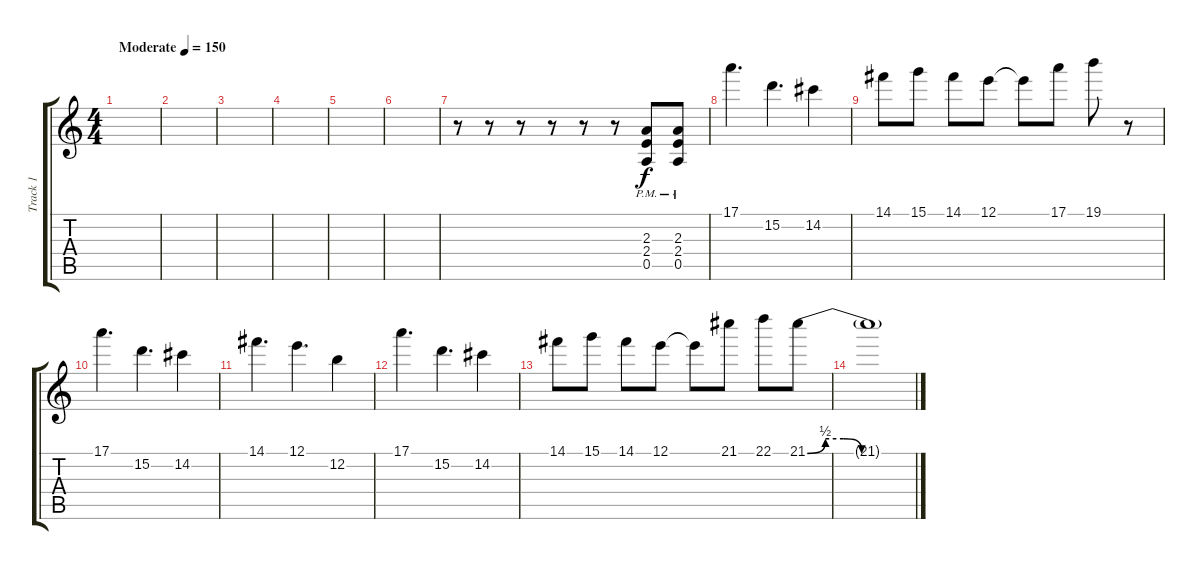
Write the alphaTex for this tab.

\track ("Track 1" "Track 1") {instrument acousticguitarsteel}
\staff {score tabs}
\tuning (E4 B3 G3 D3 A2 D2) {hide}
\ts (4 4)
\tempo (150 "Moderate")
\clef g2
\ks c
|
|
|
|
|
|
r.8 r.8 r.8 r.8 r.8 r.8 (2.3{pm} 2.4{pm} 0.5{pm}).8 (2.3{pm} 2.4{pm} 0.5{pm}).8 |
17.1.4{d} 15.2.4{d} 14.2.4 |
14.1.8 15.1.8 14.1.8 12.1.8 12.1{t}.8 17.1.8 19.1.8 r.8 |
17.1.4{d} 15.2.4{d} 14.2.4 |
14.1.4{d} 12.1.4{d} 12.2.4 |
17.1.4{d} 15.2.4{d} 14.2.4 |
14.1.8 15.1.8 14.1.8 12.1.8 12.1{t}.8 21.1.8 22.1.8 21.1{be (custom 0 0 10 2 20 2 30 0 60 0)}.8 |
21.1{t}.1
